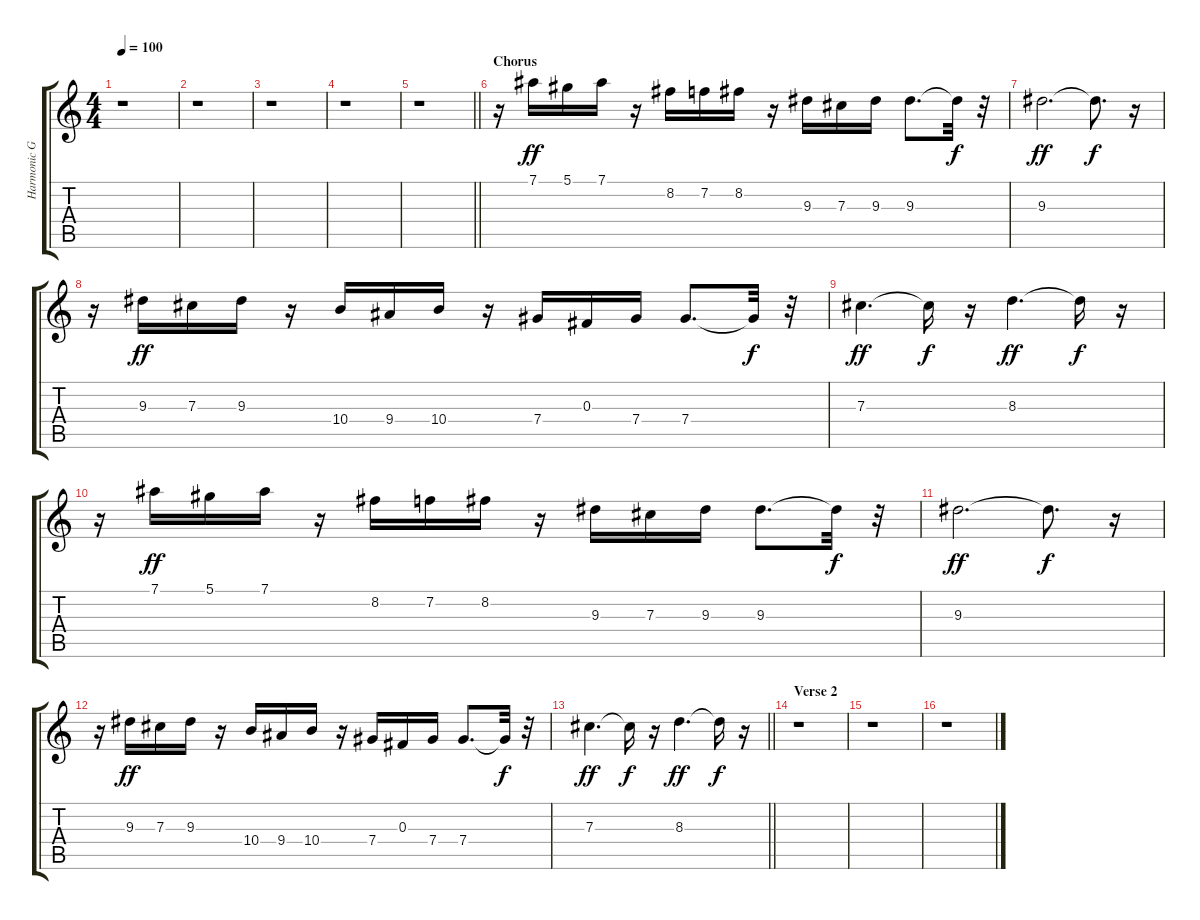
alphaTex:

\track ("Harmonic Guitar" "Harmonic G") {instrument distortionguitar}
\staff {score tabs}
\tuning (Eb4 Bb3 Gb3 Db3 Ab2 Eb2) {hide}
\ts (4 4)
\tempo 100
\clef g2
\ks c
r.1{dy ff} |
r.1 |
r.1 |
r.1 |
\barLineRight lightlight
r.1 |
\section ("" "Chorus")
r.16 7.1.16 5.1.16 7.1.16 r.16 8.2.16 7.2.16 8.2.16 r.16 9.3.16 7.3.16 9.3.16 9.3.8{d} 9.3{t}.32{dy f} r.32 |
9.3.2{d dy ff} 9.3{t}.8{d dy f} r.16 |
r.16 9.3.16{dy ff} 7.3.16 9.3.16 r.16 10.4.16 9.4.16 10.4.16 r.16 7.4.16 0.3.16 7.4.16 7.4.8{d} 7.4{t}.32{dy f} r.32 |
7.3.4{d dy ff} 7.3{t}.16{dy f} r.16 8.3.4{d dy ff} 8.3{t}.16{dy f} r.16 |
r.16 7.1.16{dy ff} 5.1.16 7.1.16 r.16 8.2.16 7.2.16 8.2.16 r.16 9.3.16 7.3.16 9.3.16 9.3.8{d} 9.3{t}.32{dy f} r.32 |
9.3.2{d dy ff} 9.3{t}.8{d dy f} r.16 |
r.16 9.3.16{dy ff} 7.3.16 9.3.16 r.16 10.4.16 9.4.16 10.4.16 r.16 7.4.16 0.3.16 7.4.16 7.4.8{d} 7.4{t}.32{dy f} r.32 |
\barLineRight lightlight
7.3.4{d dy ff} 7.3{t}.16{dy f} r.16 8.3.4{d dy ff} 8.3{t}.16{dy f} r.16 |
\section ("" "Verse 2")
r.1 |
r.1 |
r.1
